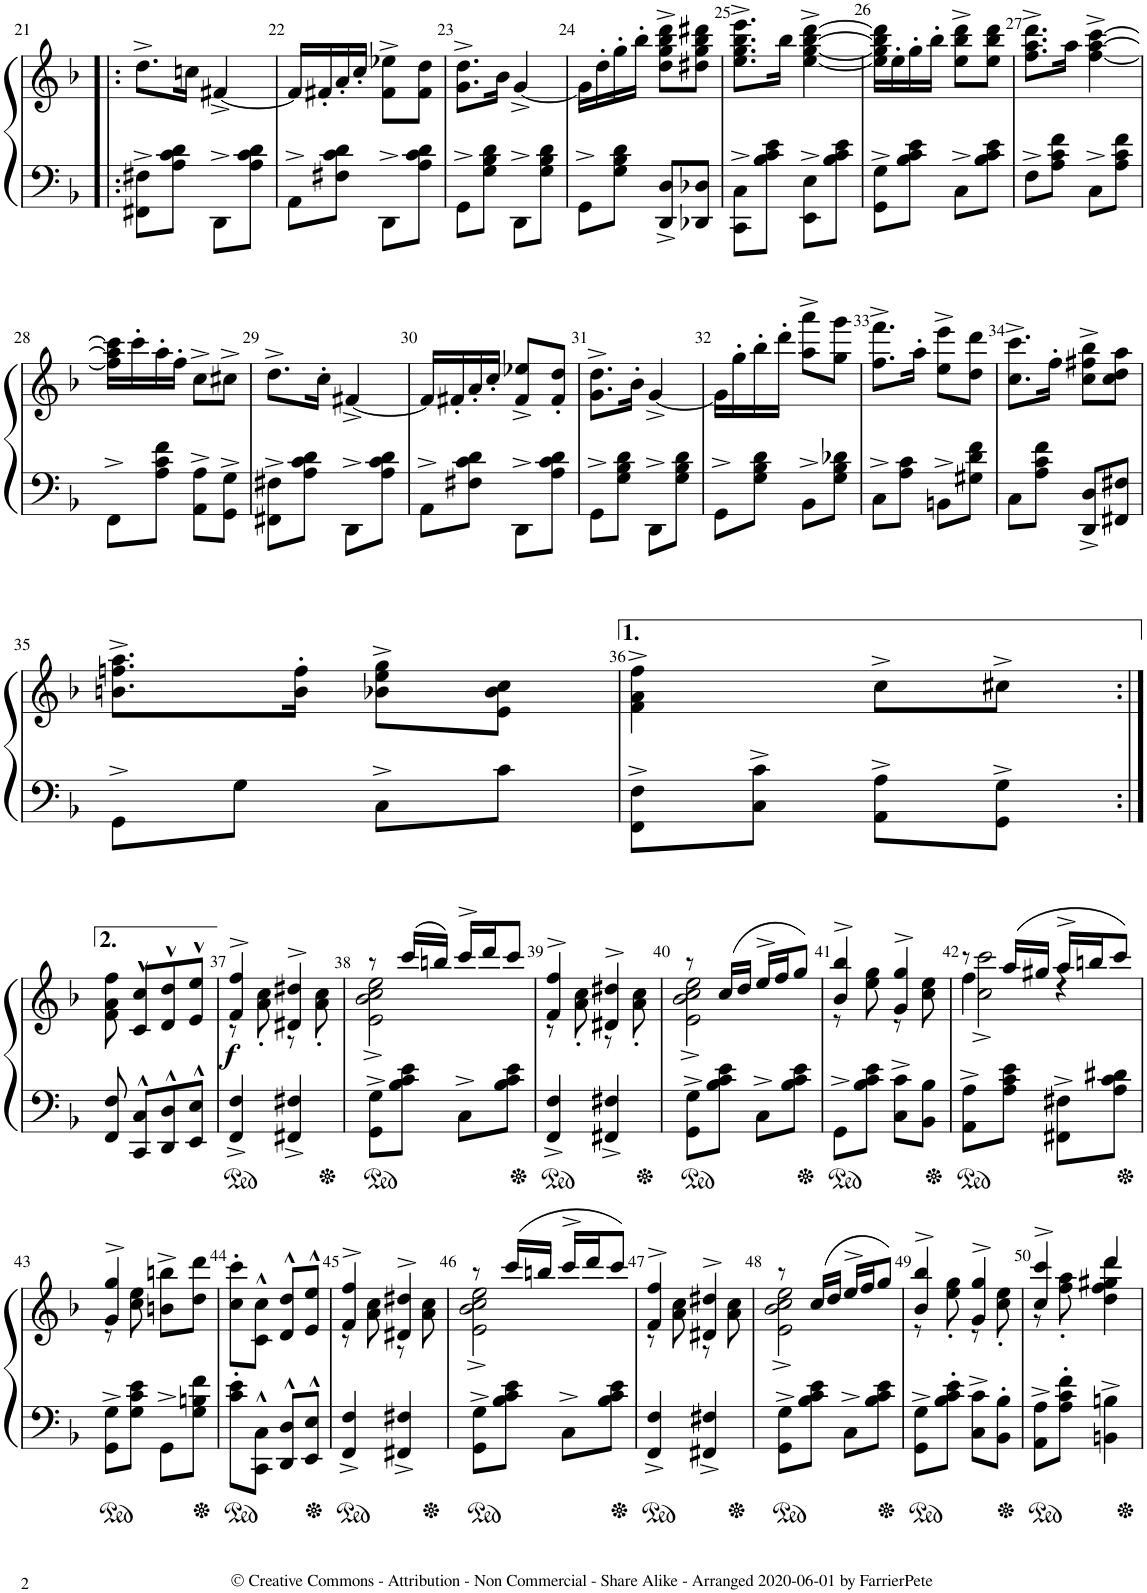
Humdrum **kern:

**kern	**kern	**dynam
*part1	*part1	*part1
*staff2	*staff1	*staff1/2
*I"Piano	*	*
*I'Pno.	*	*
!!LO:PB:g=z
*clefF4	*clefG2	*
*k[b-]	*k[b-]	*
*M2/4	*M2/4	*
=21!|:	=21!|:	=21!|:
8FF#X\^ 8F#X\^L	8.dd^\L	.
8A\ 8c\ 8d\J	.	.
.	16ccn\Jk	.
8DD^\L	[4f#X^/	.
8A\ 8c\ 8d\J	.	.
=22	=22	=22
8AA^\L	16f#/LL]	.
.	16f#X'/	.
8F#X\ 8c\ 8d\J	16a'/	.
.	16cc'/JJ	.
8DD^\L	8f#\^ 8ee-X\^L	.
8A\ 8c\ 8d\J	8f#\ 8dd\J	.
=23	=23	=23
8GG^\L	8.g\^ 8.dd\^L	.
8G\ 8B-\ 8d\J	.	.
.	16b-\Jk	.
8DD^\L	[<4g^/	.
8G\ 8B-\ 8d\J	.	.
=24	=24	=24
8GG^\L	16g\LL]	.
.	16dd'\	.
8G\ 8B-\ 8d\J	16gg'\	.
.	16bb-'\JJ	.
8DD/^ 8D/^L	8dd\^ 8gg\^ 8bb-\^ 8ddd\^L	.
8DD-X/ 8D-X/J	8dd#X\ 8gg\ 8bb-\ 8ddd#X\J	.
=25	=25	=25
8CC\^ 8C\^L	8.ee\^ 8.gg\^ 8.bb-\^ 8.eee\^L	.
8B-\ 8c\ 8e\J	.	.
.	16bb-\Jk	.
8EE\^ 8E\^L	[<4ee\^ [<4gg\^ [4bb-\^ [4ddd\^	.
8B-\ 8c\ 8e\J	.	.
=26	=26	=26
8GG\^ 8G\^L	16ee\] 16gg\] 16bb-\] 16ddd\]LL	.
.	16ee'\	.
8B-\ 8c\ 8e\J	16gg'\	.
.	16bb-'\JJ	.
8C^\L	8ee\^ 8bb-\^ 8ddd\^L	.
8B-\ 8c\ 8e\J	8ee\ 8bb-\ 8ddd\J	.
=27	=27	=27
8F^\L	8.ff\^ 8.aa\^ 8.ddd\^L	.
8A\ 8c\ 8f\J	.	.
.	16aa\Jk	.
8C^\L	[<4ff\^ [>4aa\^ [4ccc\^	.
8A\ 8c\ 8f\J	.	.
!!LO:LB:g=z
=28	=28	=28
8FF^\L	16ff\] 16aa\] 16ccc\]LL	.
.	16ccc'\	.
8A\ 8c\ 8f\J	16aa'\	.
.	16ff'\JJ	.
8AA\^ 8A\^L	8cc^\L	.
8GG\^ 8G\^J	8cc#X^\J	.
=29	=29	=29
8FF#X\^ 8F#X\^L	8.dd^\L	.
8A\ 8c\ 8d\J	.	.
.	16cc'\Jk	.
8DD^\L	[4f#X^/	.
8A\ 8c\ 8d\J	.	.
=30	=30	=30
8AA^\L	16f#/LL]	.
.	16f#X'/	.
8F#X\ 8c\ 8d\J	16a'/	.
.	16cc'/JJ	.
8DD^\L	8f#/^ 8ee-X/^L	.
8A\ 8c\ 8d\J	8f#/' 8dd/'J	.
=31	=31	=31
8GG^\L	8.g\^ 8.dd\^L	.
8G\ 8B-\ 8d\J	.	.
.	16b-'\Jk	.
8DD^\L	[<4g^/	.
8G\ 8B-\ 8d\J	.	.
=32	=32	=32
8GG^\L	16g\LL]	.
.	16gg'\	.
8G\ 8B-\ 8d\J	16bb-'\	.
.	16ddd'\JJ	.
8BB-^\L	8aa\^ 8aaa\^L	.
8G\ 8B-\ 8d-X\J	8gg\ 8ggg\J	.
=33	=33	=33
8C^\L	8.ff\^ 8.fff\^L	.
8A\ 8c\J	.	.
.	16aa'\Jk	.
8BBn^\L	8ee\^ 8eee\^L	.
8G#X\ 8d\ 8f\J	8dd\ 8ddd\J	.
=34	=34	=34
8C\L	8.cc\^ 8.ccc\^L	.
8A\ 8c\ 8f\J	.	.
.	16ff'\Jk	.
8DD/^ 8D/^L	8cc\^ 8ff#X\^ 8bb-\^L	.
8FF#X/ 8F#X/J	8cc\ 8dd\ 8aa\J	.
!!LO:LB:g=z
=35	=35	=35
8GG^\L	8.bn\^ 8.ffn\^ 8.aa\^L	.
8G\J	.	.
.	16b\' 16ff\'Jk	.
8C^\L	8b-X\^ 8ee\^ 8gg\^L	.
8c\J	8e\ 8b-\ 8cc\J	.
=36	=36	=36
8FF\^ 8F\^L	4f\^ 4a\^ 4ff\^	.
8C\^ 8c\^J	.	.
8AA\^ 8A\^L	8cc^\L	.
8GG\^ 8G\^J	8cc#X^\J	.
!!LO:LB:g=z
=36X2:|!	=36X2:|!	=36X2:|!
8FF/ 8F/	8f\ 8a\ 8ff\	.
8CC/^^ 8C/^^L	8c/^^ 8cc/^^L	.
8DD/^^ 8D/^^	8d/^^ 8dd/^^	.
8EE/^^ 8E/^^J	8e/^^ 8ee/^^J	.
=37	=37	=37
*	*^	*
!	!	!	!LO:DY:a=2
4FF/^ 4F/^	4f/^ 4ff/^	8r	f
.	.	8a\' 8cc\'	.
4FF#X/^ 4F#X/^	4d#X/^ 4dd#X/^	8r	.
.	.	8a\' 8cc\'	.
=38	=38	=38	=38
8GG\^ 8G\^L	8r	2e\^ 2b-\^ 2cc\^ 2ee\^	.
8B-\ 8c\ 8e\J	(>16ccc/LL	.	.
.	16bbn/JJ)	.	.
8C^\L	16ccc^/LL	.	.
.	16ddd/J	.	.
8B-\ 8c\ 8e\J	8ccc/J	.	.
=39	=39	=39	=39
4FF/^ 4F/^	4f/^ 4ff/^	8r	.
.	.	8a\' 8cc\'	.
4FF#X/^ 4F#X/^	4d#X/^ 4dd#X/^	8r	.
.	.	8a\' 8cc\'	.
=40	=40	=40	=40
8GG\^ 8G\^L	8r	2e\^ 2b-\^ 2cc\^ 2ee\^	.
8B-\ 8c\ 8e\J	(16cc/LL	.	.
.	16dd/JJ	.	.
8C^\L	16ee^/LL	.	.
.	16ff/J	.	.
8B-\ 8c\ 8e\J	8gg/J)	.	.
=41	=41	=41	=41
8GG^\L	4b-/^ 4bb-/^	8r	.
8B-\ 8c\ 8e\J	.	8ee\ 8gg\	.
8C\^ 8c\^L	4g/^ 4gg/^	8r	.
8BB-\ 8B-\J	.	8cc\ 8ee\	.
=42	=42	=42	=42
*	*	*^	*
8AA\^ 8A\^L	8r	2cc\^ 2ccc\^	4ff\	.
8A\ 8c\ 8e\J	(>16aa/LL	.	.	.
.	16gg#X/JJ	.	.	.
8FF#X\^ 8F#X\^L	16aa^/LL	.	4r	.
.	16bbn/J	.	.	.
8A\ 8c\ 8d#X\J	8ccc/J)	.	.	.
*	*	*v	*v	*
!!LO:LB:g=z
=43	=43	=43	=43
8GG\^ 8G\^L	4g/^ 4gg/^	8r	.
8G\ 8c\ 8e\J	.	8cc\ 8ee\	.
8GG^\L	8bn\^ 8bbn\^L	4ryy	.
8G\ 8Bn\ 8f\J	8dd\ 8ddd\J	.	.
*	*v	*v	*
=44	=44	=44
8c\' 8e\'L	8cc\' 8ccc\'L	.
8CC\^^ 8C\^^J	8c\^^ 8cc\^^J	.
8DD/^^ 8D/^^L	8d/^^ 8dd/^^L	.
8EE/^^ 8E/^^J	8e/^^ 8ee/^^J	.
=45	=45	=45
*	*^	*
4FF/^ 4F/^	4f/^ 4ff/^	8r	.
.	.	8a\ 8cc\	.
4FF#X/^ 4F#X/^	4d#X/^ 4dd#X/^	8r	.
.	.	8a\ 8cc\	.
=46	=46	=46	=46
8GG\^ 8G\^L	8r	2e\^ 2b-\^ 2cc\^ 2ee\^	.
8B-\ 8c\ 8e\J	(>16ccc/LL	.	.
.	16bbn/JJ	.	.
8C^\L	16ccc^/LL	.	.
.	16ddd/J	.	.
8B-\ 8c\ 8e\J	8ccc/J)	.	.
=47	=47	=47	=47
4FF/^ 4F/^	4f/^ 4ff/^	8r	.
.	.	8a\ 8cc\	.
4FF#X/^ 4F#X/^	4d#X/^ 4dd#X/^	8r	.
.	.	8a\ 8cc\	.
=48	=48	=48	=48
8GG\^ 8G\^L	8r	2e\^ 2b-\^ 2cc\^ 2ee\^	.
8B-\ 8c\ 8e\J	(>16cc/LL	.	.
.	16dd/JJ	.	.
8C^\L	16ee^/LL	.	.
.	16ff/J	.	.
8B-\ 8c\ 8e\J	8gg/J)	.	.
=49	=49	=49	=49
8GG\^ 8G\^L	4b-/^ 4bb-/^	8r	.
8B-\' 8c\' 8e\'J	.	8ee\' 8gg\'	.
8C\^ 8c\^L	4g/^ 4gg/^	8r	.
8BB-\' 8B-\'J	.	8cc\' 8ee\'	.
=50	=50	=50	=50
8AA\^ 8A\^L	4cc/^ 4ccc/^	8r	.
8A\' 8c\' 8f\'J	.	8ff\' 8aa\'	.
4BBn\^ 4Bn\^	4dd\ 4ff\ 4gg#X\ 4ddd\	4ddd/	.
*	*v	*v	*
=	=	=
*-	*-	*-
